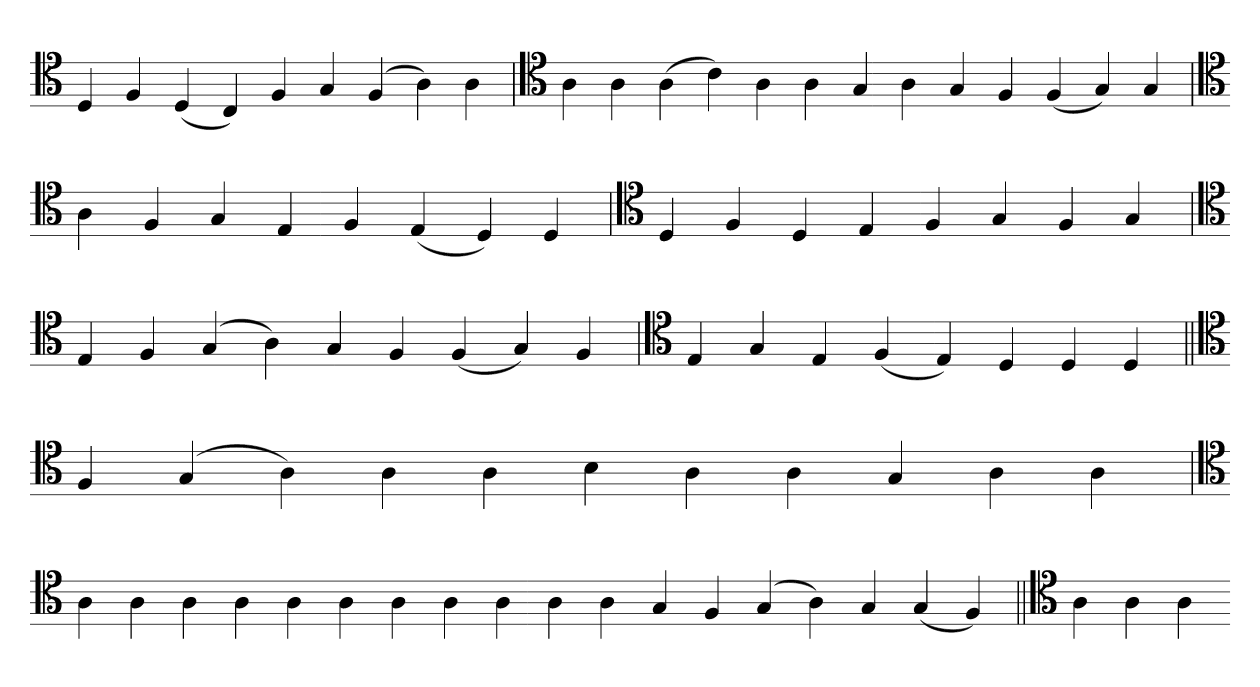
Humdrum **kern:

**kern
*part1
*staff1
*clefC4
=
4D
4F
(4D
4C)
4F
4G
(4F
4A)
4A
=`
*clefC4
4A
4A
(4A
4c)
4A
4A
4G
4A
4G
4F
(4F
4G)
4G
='
*clefC4
4A
4F
4G
4E
4F
(4E
4D)
4D
='
*clefC4
4D
4F
4D
4E
4F
4G
4F
4G
='
*clefC4
4E
4F
(4G
4A)
4G
4F
(4F
4G)
4F
=`
*clefC4
4E
4G
4E
(4F
4E)
4D
4D
4D
=||
*clefC4
4F
(4G
4A)
4A
4A
4B
4A
4A
4G
4A
4A
=
*clefC4
4A
4A
4A
4A
4A
4A
4A
4A
4A
4A
4A
4G
4F
(4G
4A)
4G
(4G
4F)
=||
*clefC4
4A
4A
4A
=-
*-
